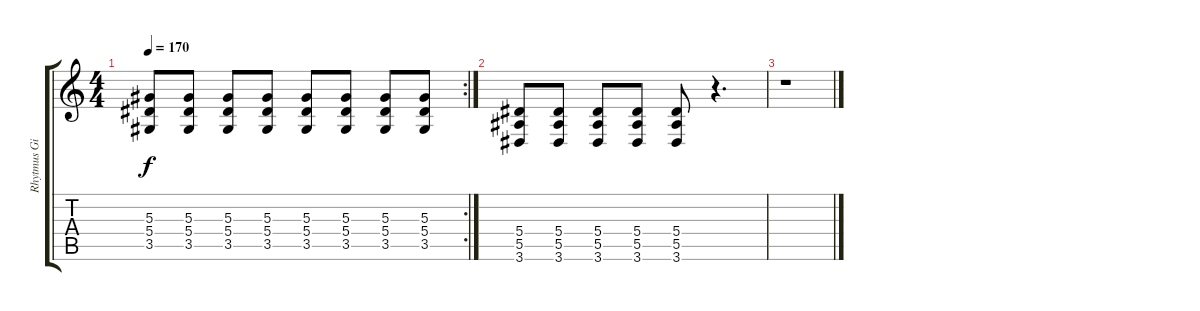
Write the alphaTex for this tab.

\track ("Rhytmus Gitarre 1" "Rhytmus Gi") {instrument distortionguitar}
\staff {score tabs}
\tuning (C4 G3 Eb3 Bb2 F2 C2) {hide}
\rc 2
\ts (4 4)
\tempo 170
\clef g2
\ks c
(5.3 5.4 3.5).8{dy f} (5.3 5.4 3.5).8 (5.3 5.4 3.5).8 (5.3 5.4 3.5).8 (5.3 5.4 3.5).8 (5.3 5.4 3.5).8 (5.3 5.4 3.5).8 (5.3 5.4 3.5).8 |
(5.4 5.5 3.6).8 (5.4 5.5 3.6).8 (5.4 5.5 3.6).8 (5.4 5.5 3.6).8 (5.4 5.5 3.6).8 r.4{d} |
r.1
